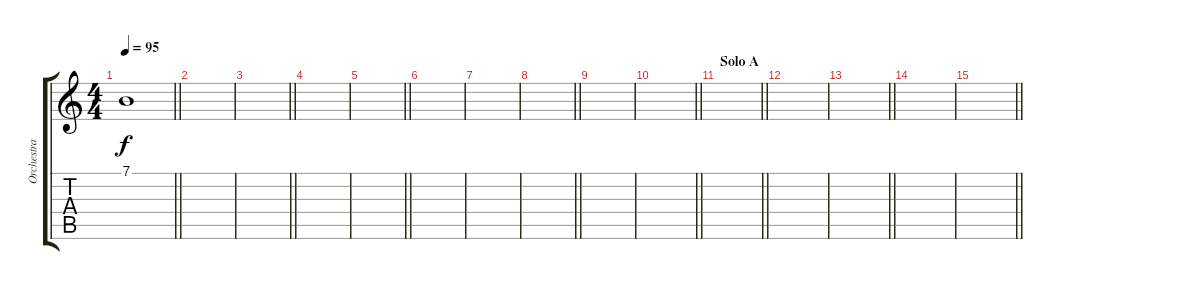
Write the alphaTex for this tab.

\track ("Orchestra III (Miro)" "Orchestra ") {instrument flute}
\staff {score tabs}
\tuning (E4 B3 G3 D3 A2 E2) {hide}
\ts (4 4)
\tempo 95
\clef g2
\barLineRight lightlight
\ks c
7.1{t}.1{dy f} |
|
\barLineRight lightlight
|
|
\barLineRight lightlight
|
|
|
\barLineRight lightlight
|
|
\barLineRight lightlight
|
\section ("" "Solo A")
\barLineRight lightlight
|
|
\barLineRight lightlight
|
|
\barLineRight lightlight
